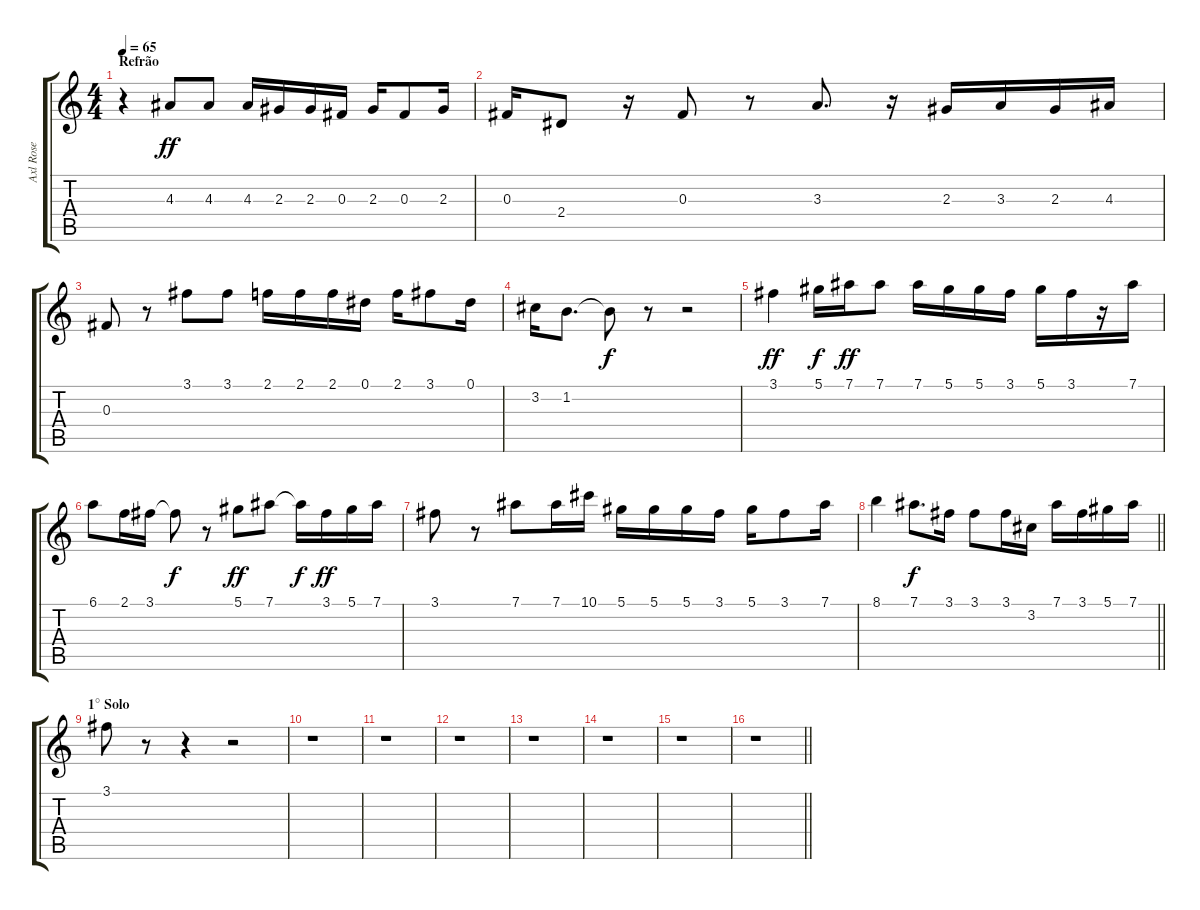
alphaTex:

\track ("Axl Rose" "Axl Rose") {instrument acousticguitarnylon}
\staff {score tabs}
\tuning (Eb4 Bb3 Gb3 Db3 Ab2 Eb2) {hide}
\ts (4 4)
\section ("" "Refrão")
\tempo 65
\clef g2
\ks c
r.4{dy f} 4.3.8{dy ff} 4.3.8 4.3.16 2.3.16 2.3.16 0.3.16 2.3.16 0.3.8 2.3.16 |
0.3.16 2.4.8 r.16 0.3.8 r.8 3.3.8{d} r.16 2.3.16 3.3.16 2.3.16 4.3.16 |
0.3.8 r.8 3.1.8 3.1.8 2.1.16 2.1.16 2.1.16 0.1.16 2.1.16 3.1.8 0.1.16 |
3.2.16 1.2.8{d} 1.2{t}.8{dy f} r.8 r.2 |
3.1.4{dy ff} 5.1.16{dy f} 7.1.16{dy ff} 7.1.8 7.1.16 5.1.16 5.1.16 3.1.16 5.1.16 3.1.16 r.16 7.1.16 |
6.1.8 2.1.16 3.1.16 3.1{t}.8{dy f} r.8 5.1.8{dy ff} 7.1.8 7.1{t}.16{dy f} 3.1.16{dy ff} 5.1.16 7.1.16 |
3.1.8 r.8 7.1.8 7.1.16 10.1.16 5.1.16 5.1.16 5.1.16 3.1.16 5.1.16 3.1.8 7.1.16 |
\barLineRight lightlight
8.1.4 7.1.8{d dy f} 3.1.16 3.1.8 3.1.16 3.2.16 7.1.16 3.1.16 5.1.16 7.1.16 |
\section ("" "1° Solo")
3.1.8 r.8 r.4 r.2 |
r.1 |
r.1 |
r.1 |
r.1 |
r.1 |
r.1 |
\barLineRight lightlight
r.1
